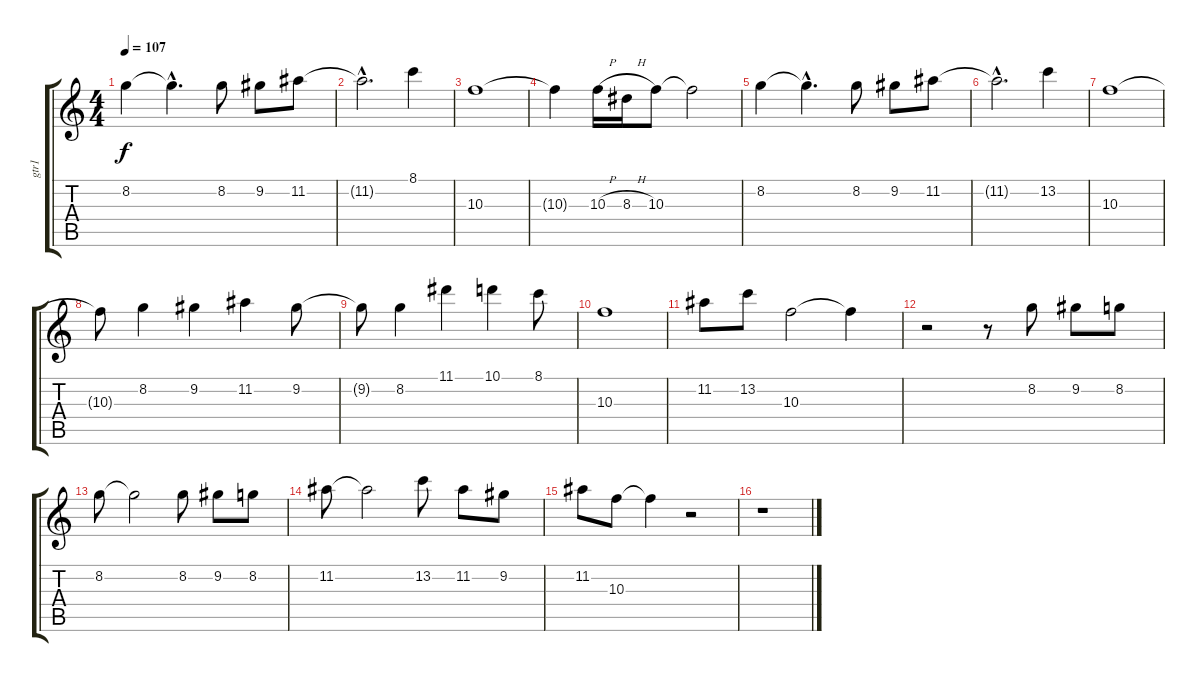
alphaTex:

\track ("gtr1" "gtr1") {instrument electricguitarjazz}
\staff {score tabs}
\tuning (E4 B3 G3 D3 A2 E2) {hide}
\ts (4 4)
\tempo 107
\clef g2
\ks c
8.2.4{dy f instrument electricguitarjazz} 8.2{hac t}.4{d} 8.2.8 9.2.8 11.2.8 |
11.2{hac t}.2{d} 8.1.4 |
10.3.1 |
10.3{t}.4 10.3{h}.16 8.3{h}.16 10.3.8 10.3{t}.2 |
8.2.4 8.2{hac t}.4{d} 8.2.8 9.2.8 11.2.8 |
11.2{hac t}.2{d} 13.2.4 |
10.3.1 |
10.3{t}.8 8.2.4 9.2.4 11.2.4 9.2.8 |
9.2{t}.8 8.2.4 11.1.4 10.1.4 8.1.8 |
10.3.1 |
11.2.8 13.2.8 10.3.2 10.3{t}.4 |
r.2 r.8 8.2.8 9.2.8 8.2.8 |
8.2.8 8.2{t}.2 8.2.8 9.2.8 8.2.8 |
11.2.8 11.2{t}.2 13.2.8 11.2.8 9.2.8 |
11.2.8 10.3.8 10.3{t}.4 r.2 |
r.1
